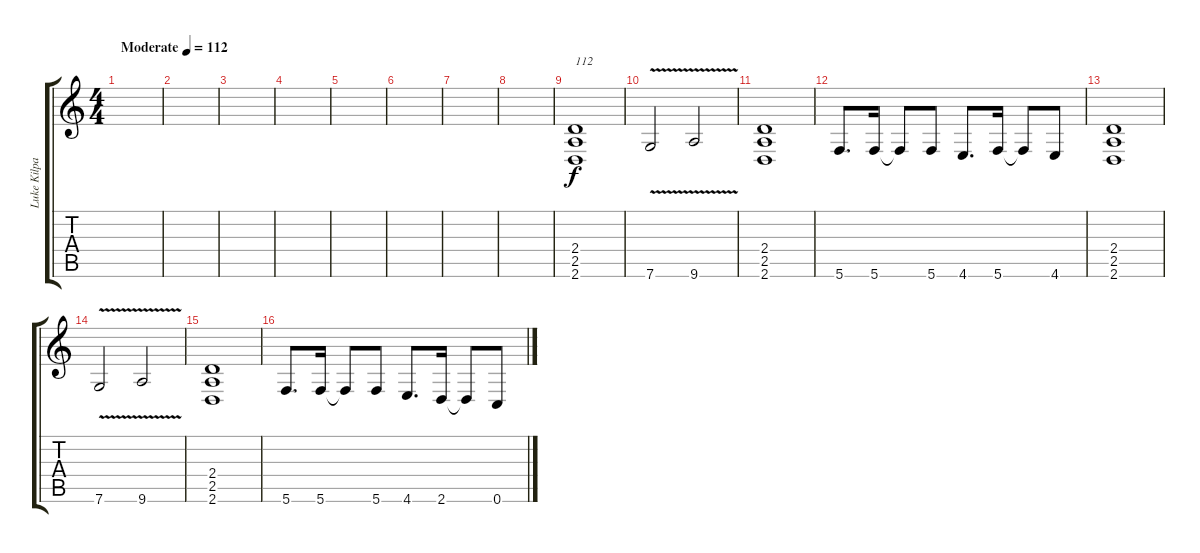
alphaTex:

\track ("Luke Kilpatrick" "Luke Kilpa") {instrument distortionguitar}
\staff {score tabs}
\tuning (D4 A3 F3 C3 G2 C2) {hide}
\ts (4 4)
\tempo (112 "Moderate")
\clef g2
\ks c
|
|
|
|
|
|
|
|
(2.4 2.5 2.6).1{txt "112"} |
7.6{v}.2 9.6{v}.2 |
(2.4 2.5 2.6).1 |
5.6.8{d} 5.6.16 5.6{t}.8 5.6.8 4.6.8{d} 5.6.16 5.6{t}.8 4.6.8 |
(2.4 2.5 2.6).1 |
7.6{v}.2 9.6{v}.2 |
(2.4 2.5 2.6).1 |
5.6.8{d volume 4} 5.6.16{volume 14} 5.6{t}.8 5.6.8 4.6.8{d} 2.6.16 2.6{t}.8 0.6.8
